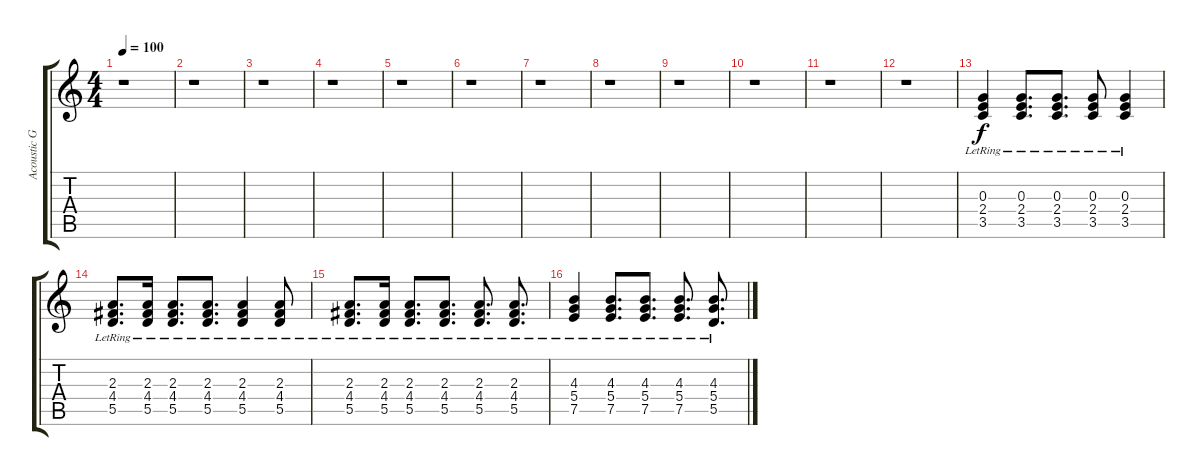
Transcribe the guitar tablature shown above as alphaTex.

\track ("Acoustic Guitar" "Acoustic G") {instrument acousticguitarsteel}
\staff {score tabs}
\tuning (E4 B3 G3 D3 A2 E2) {hide}
\ts (4 4)
\tempo 100
\clef g2
\ks c
r.1{dy f} |
r.1 |
r.1 |
r.1 |
r.1 |
r.1 |
r.1 |
r.1 |
r.1 |
r.1 |
r.1 |
r.1 |
(0.3{lr} 2.4{lr} 3.5{lr}).4 (0.3{lr} 2.4{lr} 3.5{lr}).8{d} (0.3{lr} 2.4{lr} 3.5{lr}).8{d} (0.3{lr} 2.4{lr} 3.5{lr}).8 (0.3{lr} 2.4{lr} 3.5{lr}).4 |
(2.3{lr} 4.4{lr} 5.5{lr}).8{d} (2.3{lr} 4.4{lr} 5.5{lr}).16 (2.3{lr} 4.4{lr} 5.5{lr}).8{d} (2.3{lr} 4.4{lr} 5.5{lr}).8{d} (2.3{lr} 4.4{lr} 5.5{lr}).4 (2.3{lr} 4.4{lr} 5.5{lr}).8 |
(2.3{lr} 4.4{lr} 5.5{lr}).8{d} (2.3{lr} 4.4{lr} 5.5{lr}).16 (2.3{lr} 4.4{lr} 5.5{lr}).8{d} (2.3{lr} 4.4{lr} 5.5{lr}).8{d} (2.3{lr} 4.4{lr} 5.5{lr}).8{d} (2.3{lr} 4.4{lr} 5.5{lr}).8{d} |
(4.3{lr} 5.4{lr} 7.5{lr}).4 (4.3{lr} 5.4{lr} 7.5{lr}).8{d} (4.3{lr} 5.4{lr} 7.5{lr}).8{d} (4.3{lr} 5.4{lr} 7.5{lr}).8{d} (4.3{lr} 5.4{lr} 5.5{lr}).8{d}
